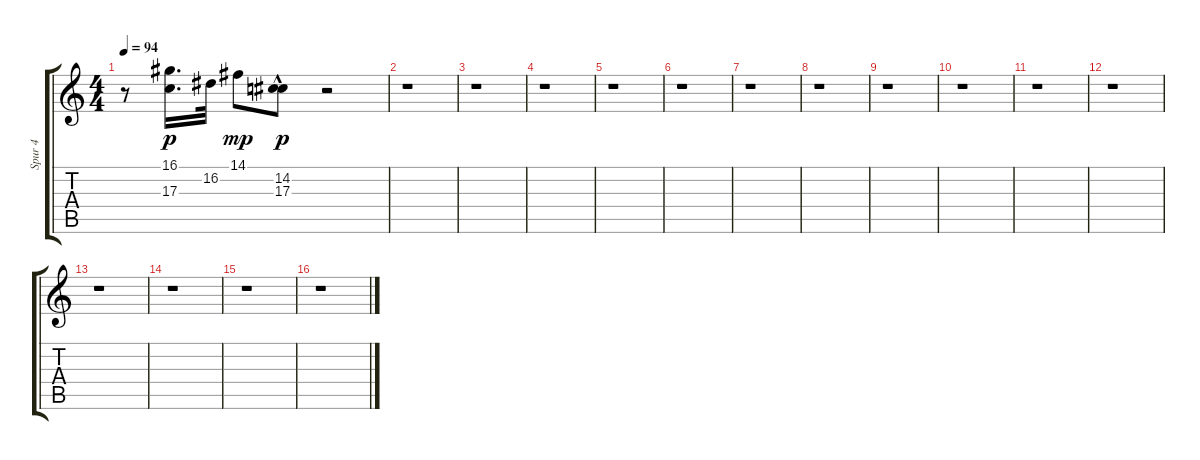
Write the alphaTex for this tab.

\track ("Spur 4" "Spur 4") {instrument acousticgrandpiano}
\staff {score tabs}
\tuning (E4 B3 G3 D3 A2 E2) {hide}
\ts (4 4)
\tempo 94
\clef g2
\ks c
r.8{dy p} (16.1 17.3).16{d} 16.2.32 14.1.8{dy mp} (14.2 17.3{hac}).8{dy p} r.2 |
r.1 |
r.1 |
r.1 |
r.1 |
r.1 |
r.1 |
r.1 |
r.1 |
r.1 |
r.1 |
r.1 |
r.1 |
r.1 |
r.1 |
r.1
